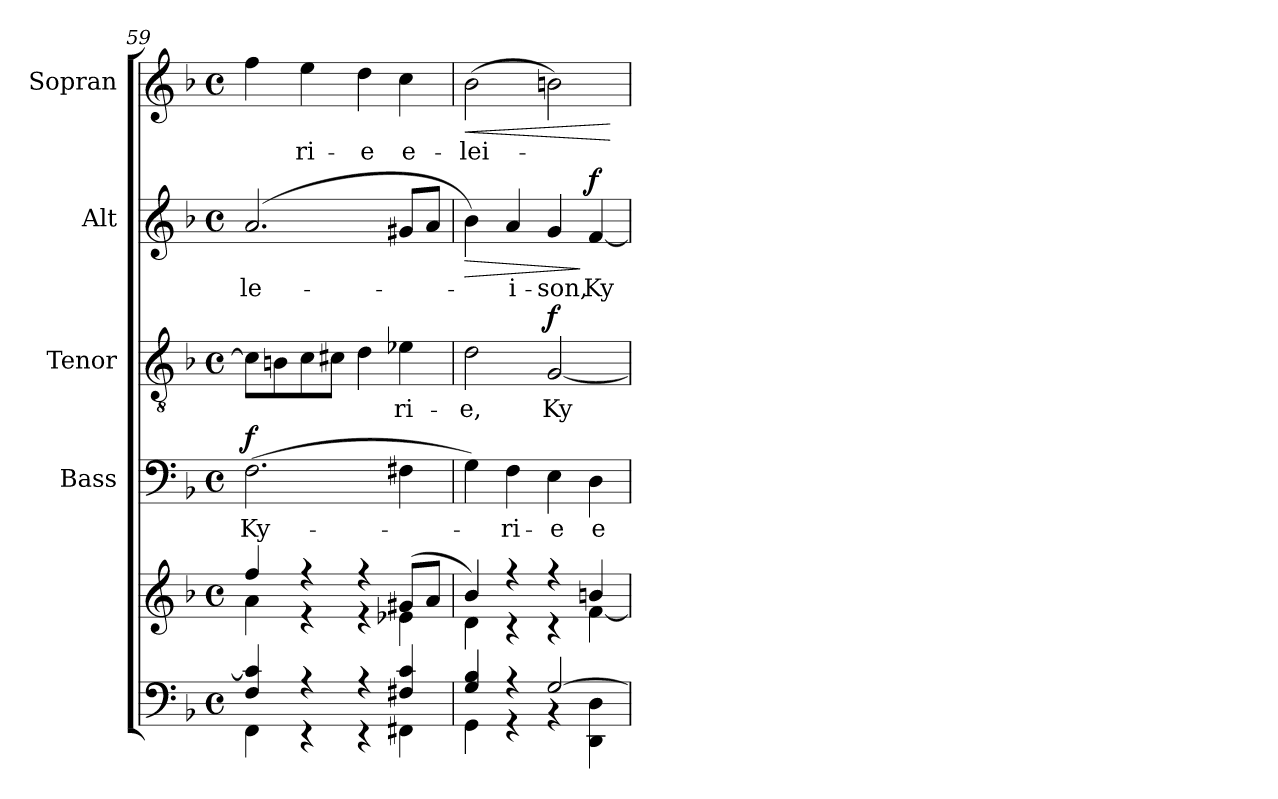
**kern	**kern	**kern	**text	**dynam	**kern	**text	**dynam	**kern	**text	**dynam	**kern	**text	**dynam
*part5	*part5	*part4	*part4	*part4	*part3	*part3	*part3	*part2	*part2	*part2	*part1	*part1	*part1
*staff6	*staff5	*staff4	*staff4	*staff4	*staff3	*staff3	*staff3	*staff2	*staff2	*staff2	*staff1	*staff1	*staff1
*	*	*I"Bass	*	*	*I"Tenor	*	*	*I"Alt	*	*	*I"Sopran	*	*
*	*	*I'B.	*	*	*I'T.	*	*	*I'A.	*	*	*I'S.	*	*
*clefF4	*clefG2	*clefF4	*	*	*clefGv2	*	*	*clefG2	*	*	*clefG2	*	*
*k[b-]	*k[b-]	*k[b-]	*	*	*k[b-]	*	*	*k[b-]	*	*	*k[b-]	*	*
*F:	*F:	*F:	*	*	*F:	*	*	*F:	*	*	*F:	*	*
*M4/4	*M4/4	*M4/4	*	*	*M4/4	*	*	*M4/4	*	*	*M4/4	*	*
*met(c)	*met(c)	*met(c)	*	*	*met(c)	*	*	*met(c)	*	*	*met(c)	*	*
=59	=59	=59	=59	=59	=59	=59	=59	=59	=59	=59	=59	=59	=59
*^	*^	*	*	*	*	*	*	*	*	*	*	*	*
!	!	!	!	!	!LO:LY:b	!LO:DY:a	!	!	!	!	!LO:LY:b	!	!	!	!
4F/ 4c/]	4FF\	4ff/	4a\	(>2.F\	Ky-	f	8c\L]	.	.	(2.a/	-le-	.	4ff\	.	.
.	.	.	.	.	.	.	8Bn\	.	.	.	.	.	.	.	.
!	!	!	!	!	!	!	!	!	!	!	!	!	!	!LO:LY:b	!
4r	4r	4r	4r	.	.	.	8c\	.	.	.	.	.	4ee\	-ri-	.
.	.	.	.	.	.	.	8c#X\J	.	.	.	.	.	.	.	.
!	!	!	!	!	!	!	!	!	!	!	!	!	!	!LO:LY:b	!
4r	4r	4r	4r	.	.	.	4d\	.	.	.	.	.	4dd\	-e	.
!	!	!	!	!	!	!	!	!LO:LY:b	!	!	!	!	!	!LO:LY:b	!
4F#X/ 4c/	4FF#X\	(>8g#X/L	4e-X\	4F#X\	.	.	4e-X\	-ri-	.	8g#X/L	.	.	4cc\	e-	.
.	.	8a/J	.	.	.	.	.	.	.	8a/J	.	.	.	.	.
!!LO:LB:g=z
=60	=60	=60	=60	=60	=60	=60	=60	=60	=60	=60	=60	=60	=60	=60	=60
!	!	!	!	!	!	!	!	!LO:LY:b	!	!	!	!LO:HP:b	!	!LO:LY:b	!LO:HP:b
4G/ 4B-/	4GG\	4b-/)	4d\	4G\)	.	.	2d\	-e,	.	4b-\)	.	>	(>2b-\	-lei-	<
!	!	!	!	!	!LO:LY:b	!	!	!	!	!	!LO:LY:b	!	!	!	!
4r	4r	4r	4r	4F\	-ri-	.	.	.	.	4a/	-i-	.	.	.	.
!	!	!	!	!	!LO:LY:b	!	!	!LO:LY:b	!LO:DY:a	!	!LO:LY:b	!	!	!	!
[>2G/	4rBB	4r	4r	4E\	-e	.	[2G/	Ky-	f	4g/	-son,	.	2bn\)	.	.
!	!	!	!	!	!LO:LY:b	!	!	!	!	!	!LO:LY:b	!LO:DY:n=1:a	!	!	!
.	4DD\ 4D\	4bn/	[<4f\	4D\	e-	.	.	.	.	[4f/	Ky-	] f	.	.	.
*v	*v	*	*	*	*	*	*	*	*	*	*	*	*	*	*
*	*v	*v	*	*	*	*	*	*	*	*	*	*	*	*
.	.	.	.	.	.	.	.	.	.	.	.	.	[
=	=	=	=	=	=	=	=	=	=	=	=	=	=
*-	*-	*-	*-	*-	*-	*-	*-	*-	*-	*-	*-	*-	*-
